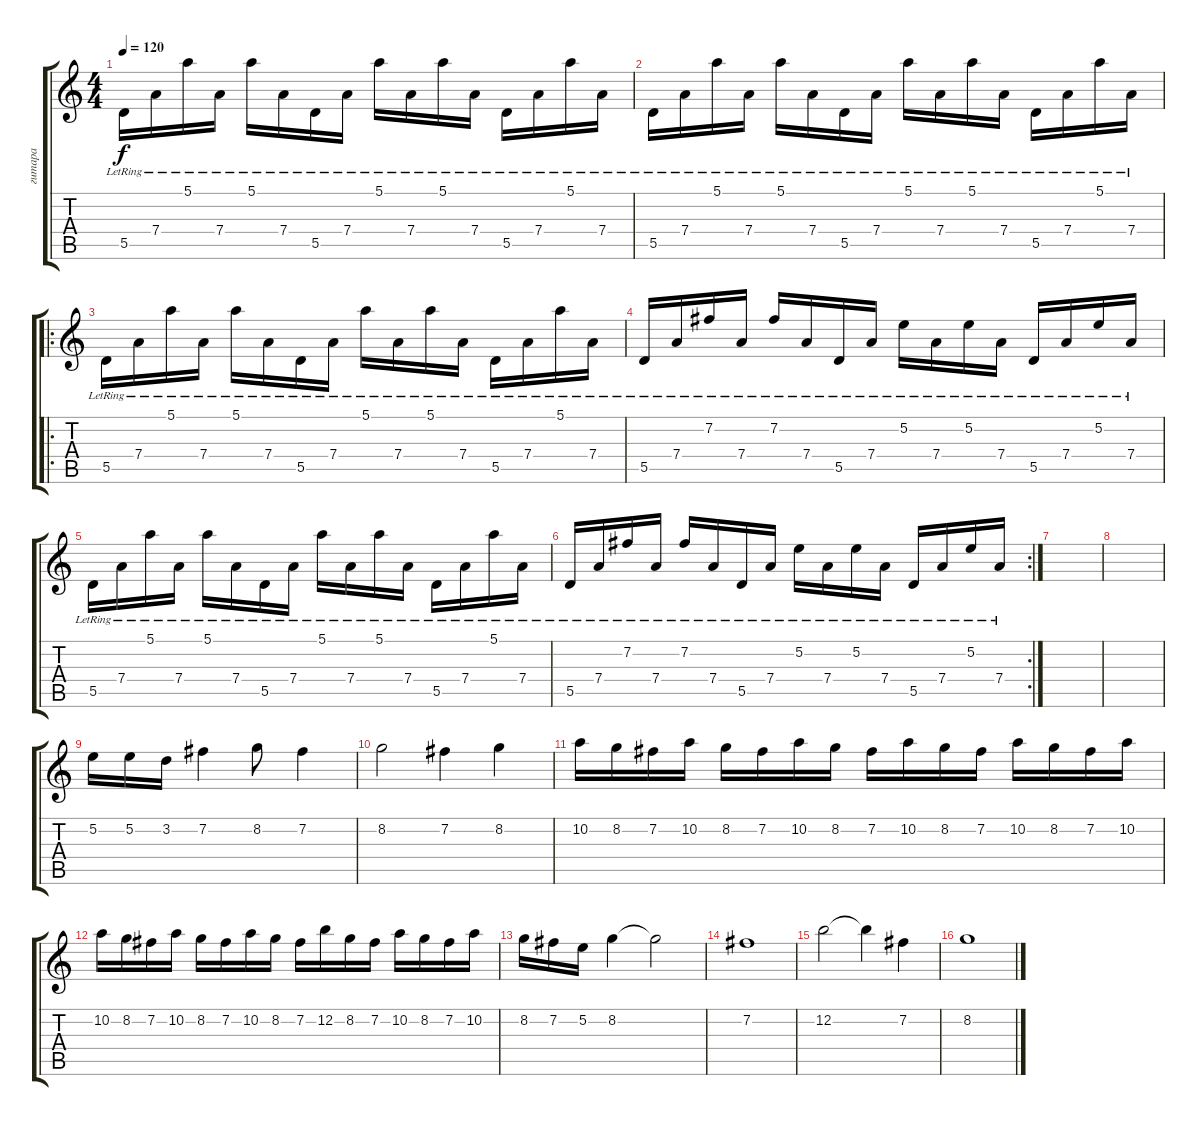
\track ("гитара" "гитара") {instrument electricguitarclean}
\staff {score tabs}
\tuning (E4 B3 G3 D3 A2 E2) {hide}
\ts (4 4)
\tempo 120
\clef g2
\ks c
5.5{lr}.16{dy f} 7.4{lr}.16 5.1{lr}.16 7.4{lr}.16 5.1{lr}.16 7.4{lr}.16 5.5{lr}.16 7.4{lr}.16 5.1{lr}.16 7.4{lr}.16 5.1{lr}.16 7.4{lr}.16 5.5{lr}.16 7.4{lr}.16 5.1{lr}.16 7.4{lr}.16 |
5.5{lr}.16 7.4{lr}.16 5.1{lr}.16 7.4{lr}.16 5.1{lr}.16 7.4{lr}.16 5.5{lr}.16 7.4{lr}.16 5.1{lr}.16 7.4{lr}.16 5.1{lr}.16 7.4{lr}.16 5.5{lr}.16 7.4{lr}.16 5.1{lr}.16 7.4{lr}.16 |
\ro
5.5{lr}.16 7.4{lr}.16 5.1{lr}.16 7.4{lr}.16 5.1{lr}.16 7.4{lr}.16 5.5{lr}.16 7.4{lr}.16 5.1{lr}.16 7.4{lr}.16 5.1{lr}.16 7.4{lr}.16 5.5{lr}.16 7.4{lr}.16 5.1{lr}.16 7.4{lr}.16 |
5.5{lr}.16 7.4{lr}.16 7.2{lr}.16 7.4{lr}.16 7.2{lr}.16 7.4{lr}.16 5.5{lr}.16 7.4{lr}.16 5.2{lr}.16 7.4{lr}.16 5.2{lr}.16 7.4{lr}.16 5.5{lr}.16 7.4{lr}.16 5.2{lr}.16 7.4{lr}.16 |
5.5{lr}.16 7.4{lr}.16 5.1{lr}.16 7.4{lr}.16 5.1{lr}.16 7.4{lr}.16 5.5{lr}.16 7.4{lr}.16 5.1{lr}.16 7.4{lr}.16 5.1{lr}.16 7.4{lr}.16 5.5{lr}.16 7.4{lr}.16 5.1{lr}.16 7.4{lr}.16 |
\rc 2
5.5{lr}.16 7.4{lr}.16 7.2{lr}.16 7.4{lr}.16 7.2{lr}.16 7.4{lr}.16 5.5{lr}.16 7.4{lr}.16 5.2{lr}.16 7.4{lr}.16 5.2{lr}.16 7.4{lr}.16 5.5{lr}.16 7.4{lr}.16 5.2{lr}.16 7.4{lr}.16 |
|
|
5.2.16{volume 12 instrument distortionguitar} 5.2.16 3.2.16 7.2.4 8.2.8 7.2.4 |
8.2.2 7.2.4 8.2.4 |
10.2.16 8.2.16 7.2.16 10.2.16 8.2.16 7.2.16 10.2.16 8.2.16 7.2.16 10.2.16 8.2.16 7.2.16 10.2.16 8.2.16 7.2.16 10.2.16 |
10.2.16 8.2.16 7.2.16 10.2.16 8.2.16 7.2.16 10.2.16 8.2.16 7.2.16 12.2.16 8.2.16 7.2.16 10.2.16 8.2.16 7.2.16 10.2.16 |
8.2.16 7.2.16 5.2.16 8.2.4 8.2{t}.2 |
7.2.1 |
12.2.2 12.2{t}.4 7.2.4 |
8.2.1
